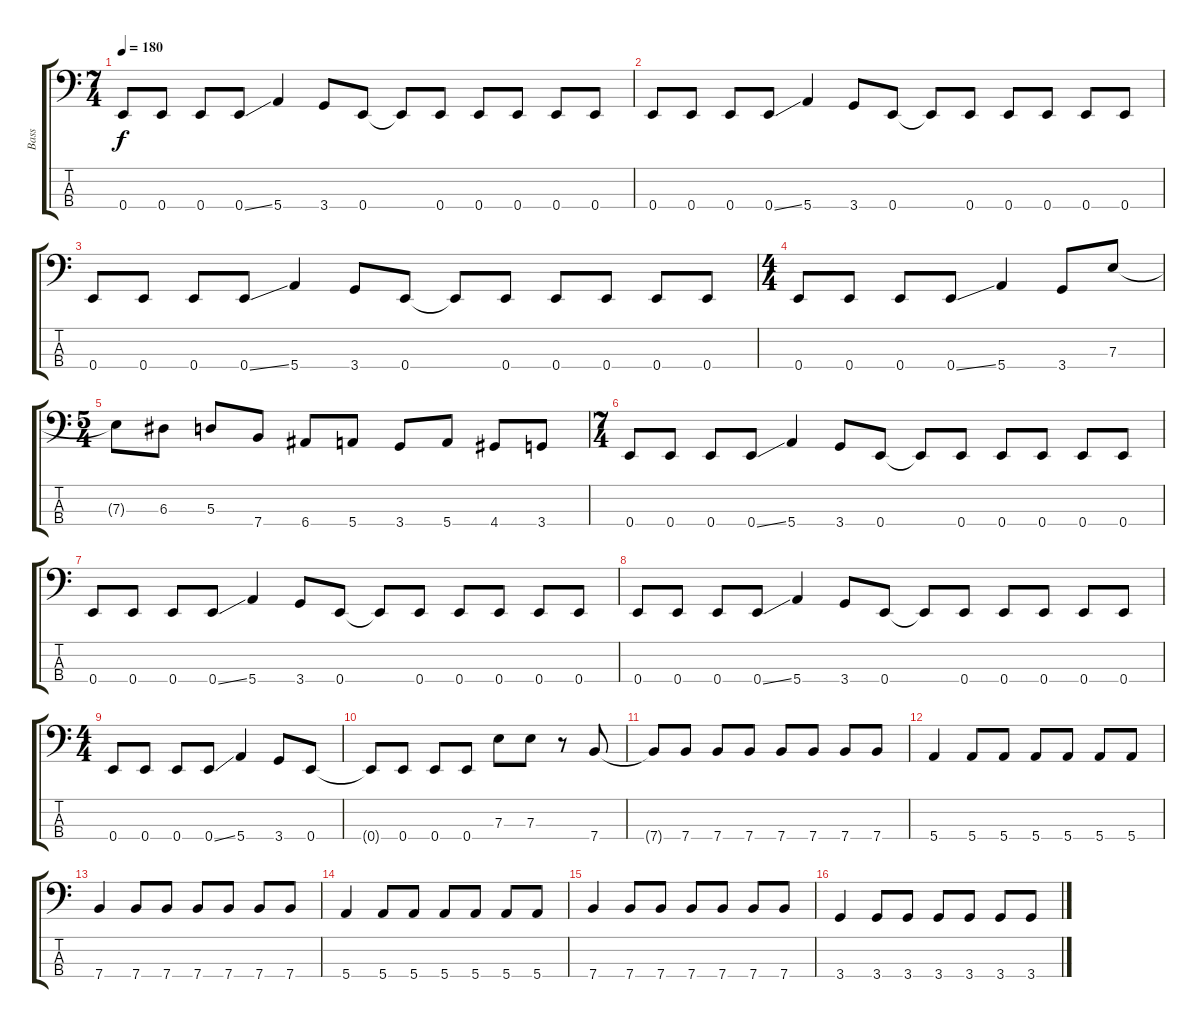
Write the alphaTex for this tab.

\track ("Bass" "Bass") {instrument electricbassfinger}
\staff {score tabs}
\tuning (G2 D2 A1 E1) {hide}
\ts (7 4)
\tempo 180
\clef f4
\ks c
0.4.8{dy f} 0.4.8 0.4.8 0.4{ss}.8 5.4.4 3.4.8 0.4.8 0.4{t}.8 0.4.8 0.4.8 0.4.8 0.4.8 0.4.8 |
0.4.8 0.4.8 0.4.8 0.4{ss}.8 5.4.4 3.4.8 0.4.8 0.4{t}.8 0.4.8 0.4.8 0.4.8 0.4.8 0.4.8 |
0.4.8 0.4.8 0.4.8 0.4{ss}.8 5.4.4 3.4.8 0.4.8 0.4{t}.8 0.4.8 0.4.8 0.4.8 0.4.8 0.4.8 |
\ts (4 4)
0.4.8 0.4.8 0.4.8 0.4{ss}.8 5.4.4 3.4.8 7.3.8 |
\ts (5 4)
7.3{t}.8 6.3.8 5.3.8 7.4.8 6.4.8 5.4.8 3.4.8 5.4.8 4.4.8 3.4.8 |
\ts (7 4)
0.4.8 0.4.8 0.4.8 0.4{ss}.8 5.4.4 3.4.8 0.4.8 0.4{t}.8 0.4.8 0.4.8 0.4.8 0.4.8 0.4.8 |
0.4.8 0.4.8 0.4.8 0.4{ss}.8 5.4.4 3.4.8 0.4.8 0.4{t}.8 0.4.8 0.4.8 0.4.8 0.4.8 0.4.8 |
0.4.8 0.4.8 0.4.8 0.4{ss}.8 5.4.4 3.4.8 0.4.8 0.4{t}.8 0.4.8 0.4.8 0.4.8 0.4.8 0.4.8 |
\ts (4 4)
0.4.8 0.4.8 0.4.8 0.4{ss}.8 5.4.4 3.4.8 0.4.8 |
0.4{t}.8 0.4.8 0.4.8 0.4.8 7.3.8 7.3.8 r.8 7.4.8 |
7.4{t}.8 7.4.8 7.4.8 7.4.8 7.4.8 7.4.8 7.4.8 7.4.8 |
5.4.4 5.4.8 5.4.8 5.4.8 5.4.8 5.4.8 5.4.8 |
7.4.4 7.4.8 7.4.8 7.4.8 7.4.8 7.4.8 7.4.8 |
5.4.4 5.4.8 5.4.8 5.4.8 5.4.8 5.4.8 5.4.8 |
7.4.4 7.4.8 7.4.8 7.4.8 7.4.8 7.4.8 7.4.8 |
3.4.4 3.4.8 3.4.8 3.4.8 3.4.8 3.4.8 3.4.8
